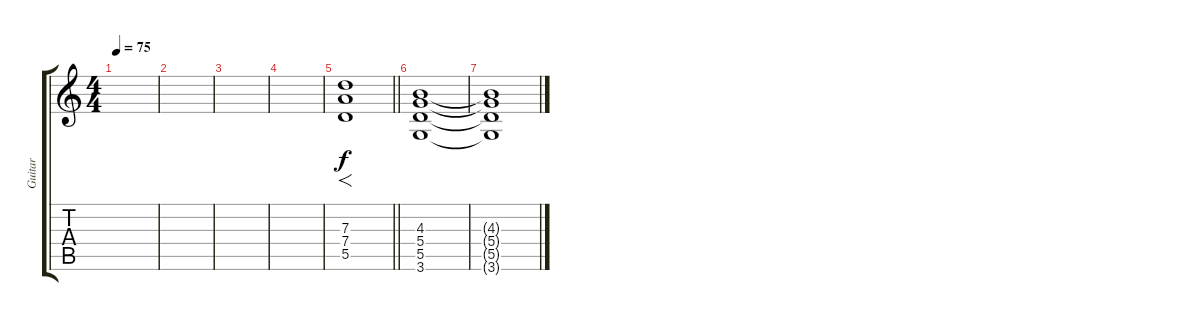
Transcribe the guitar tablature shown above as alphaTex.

\track ("Guitar" "Guitar") {instrument distortionguitar}
\staff {score tabs}
\tuning (E4 B3 G3 D3 A2 E2) {hide}
\ts (4 4)
\tempo 75
\clef g2
\ks c
|
|
|
|
\barLineRight lightlight
(7.3 7.4 5.5).1{f} |
(4.3 5.4 5.5 3.6).1 |
(4.3{t} 5.4{t} 5.5{t} 3.6{t}).1
